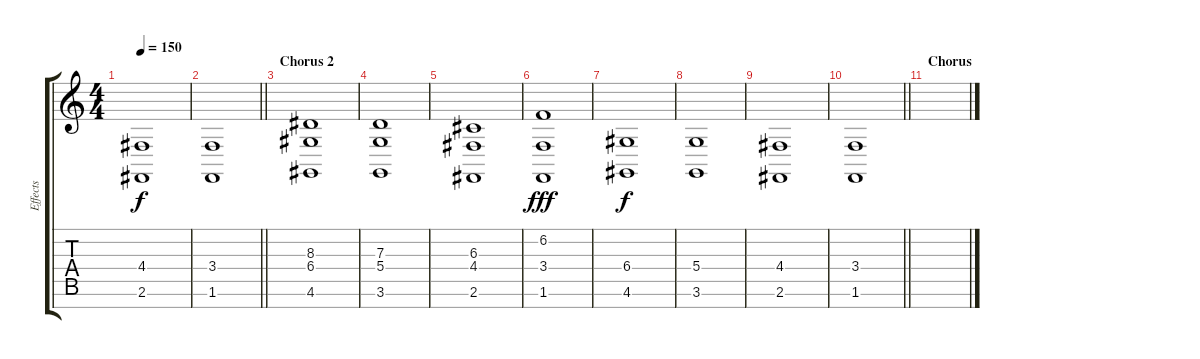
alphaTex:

\track ("Effects" "Effects") {instrument synthstrings2}
\staff {score tabs}
\tuning (E4 B3 G3 D3 A2 E2 B1) {hide}
\ts (4 4)
\tempo 150
\clef g2
\ks c
(4.4 2.6).1{dy f} |
\barLineRight lightlight
(3.4 1.6).1 |
\section ("" "Chorus 2")
(8.3 6.4 4.6).1 |
(7.3 5.4 3.6).1 |
(6.3 4.4 2.6).1 |
(6.2 3.4 1.6).1{dy fff} |
(6.4 4.6).1{dy f} |
(5.4 3.6).1 |
(4.4 2.6).1 |
\barLineRight lightlight
(3.4 1.6).1 |
\section ("" "Chorus")
